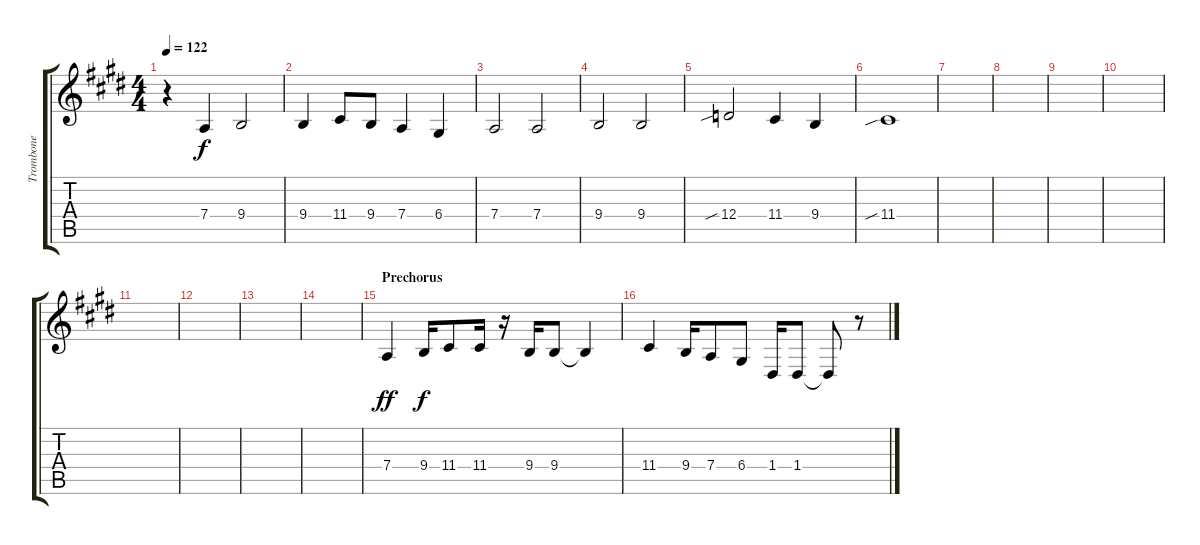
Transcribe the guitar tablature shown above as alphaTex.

\track ("Trombone" "Trombone") {instrument trombone}
\staff {score tabs}
\tuning (E4 B3 G3 D3 A2 E2) {hide}
\ts (4 4)
\tempo 122
\clef g2
\ks e
r.4{dy f instrument trombone} 7.4.4 9.4.2 |
9.4.4 11.4.8 9.4.8 7.4.4 6.4.4 |
7.4.2 7.4.2 |
9.4.2 9.4.2 |
12.4{sib}.2 11.4.4 9.4.4 |
11.4{sib}.1 |
|
|
|
|
|
|
|
|
\section ("" "Prechorus")
7.4.4{dy ff} 9.4.16{dy f} 11.4.8 11.4.16 r.16 9.4.16 9.4.8 9.4{t}.4 |
11.4.4 9.4.16 7.4.8 6.4.8 1.4.16 1.4.8 1.4{t}.8 r.8
